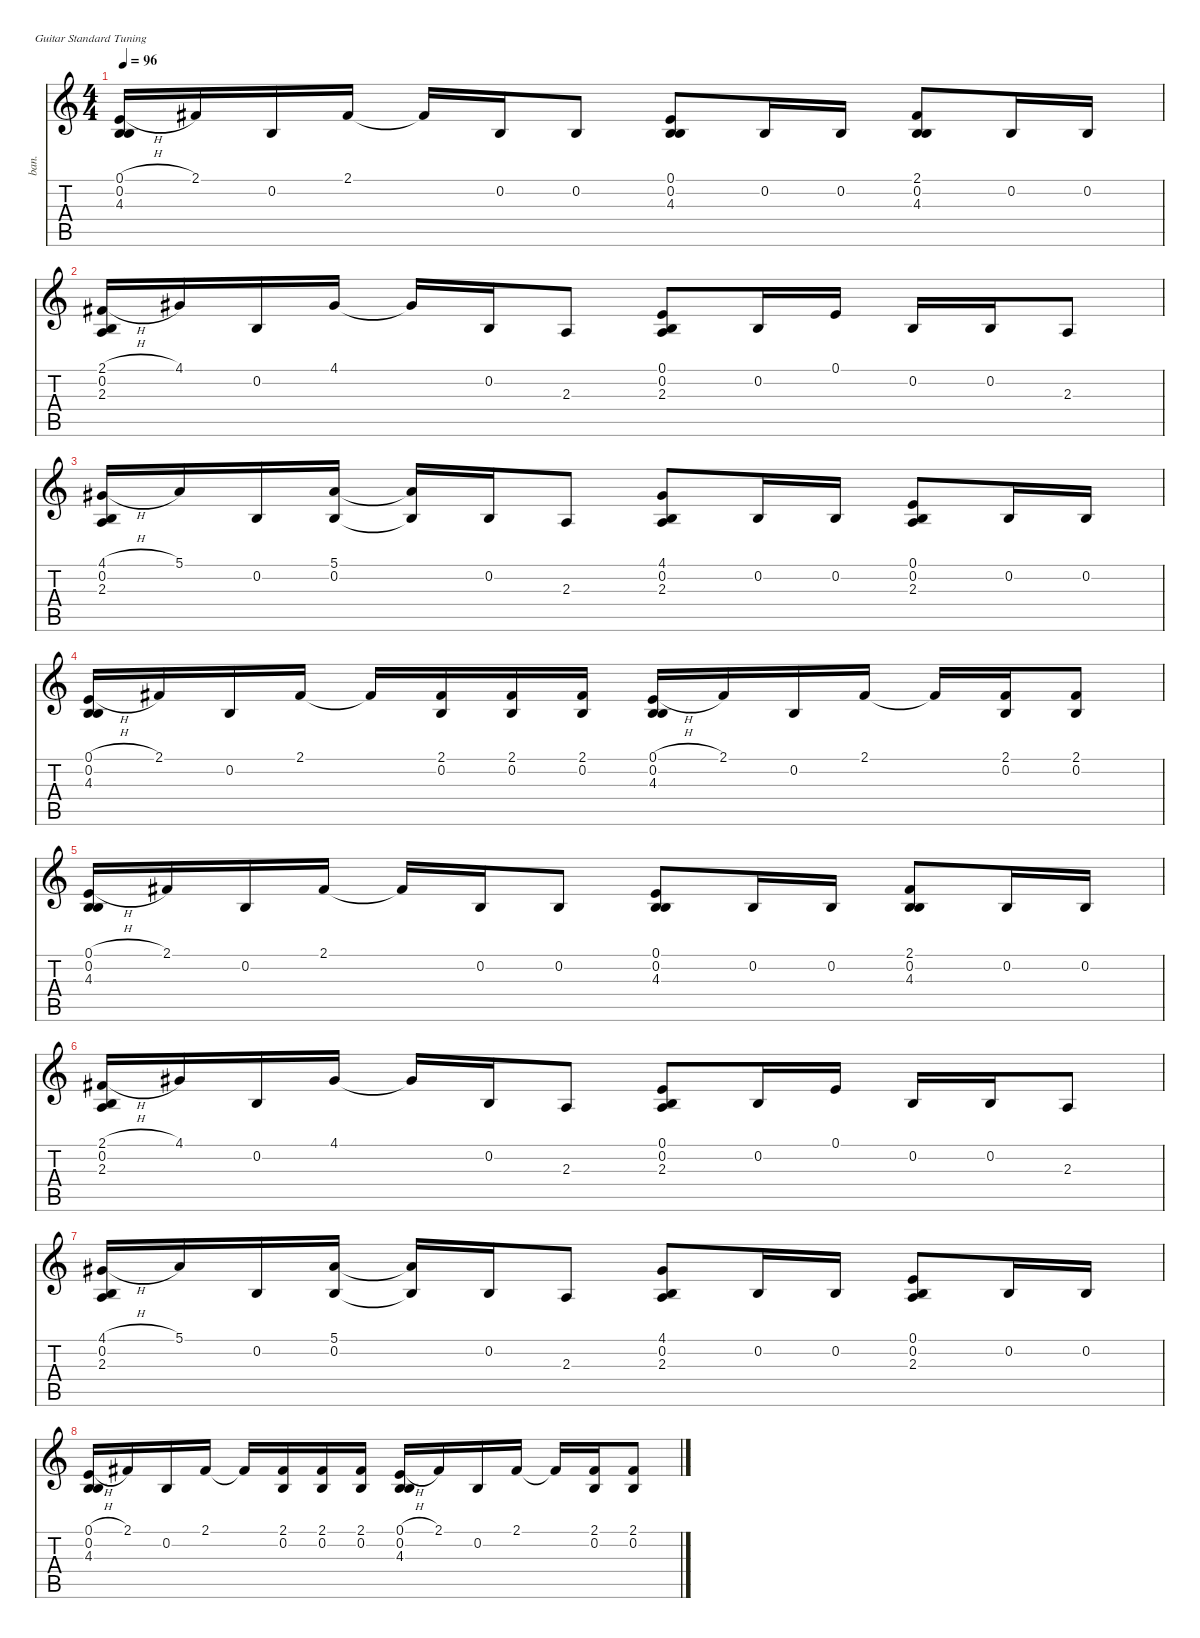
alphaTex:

\defaultSystemsLayout 4
\hideDynamics
\bracketExtendMode nobrackets
\otherSystemsTrackNameOrientation horizontal
\track ("Guitar 3" "ban.") {instrument banjo}
\staff {score tabs}
\tuning (E4 B3 G3 D3 A2 E2)
\ts (4 4)
\tempo 96
\clef g2
\ks c
(0.1{h} 0.2 4.3).16{dy f beam Up} 2.1{acc #}.16{beam Up} 0.2.16{beam Up} 2.1{acc #}.16{beam Up} 2.1{t acc #}.16{beam Up} 0.2.16{beam Up} 0.2.8{beam Up} (0.1 0.2 4.3).8{beam Up} 0.2.16{beam Up} 0.2.16{beam Up} (2.1{acc #} 0.2 4.3).8{beam Up} 0.2.16{beam Up} 0.2.16{beam Up} |
(2.1{h acc #} 0.2 2.3).16{beam Up} 4.1{acc #}.16{beam Up} 0.2.16{beam Up} 4.1{acc #}.16{beam Up} 4.1{t acc #}.16{beam Up} 0.2.16{beam Up} 2.3.8{beam Up} (0.1 0.2 2.3).8{beam Up} 0.2.16{beam Up} 0.1.16{beam Up} 0.2.16{beam Up} 0.2.16{beam Up} 2.3.8{beam Up} |
(4.1{h acc #} 0.2 2.3).16{beam Up} 5.1.16{beam Up} 0.2.16{beam Up} (5.1 0.2).16{beam Up} (5.1{t} 0.2{t}).16{beam Up} 0.2.16{beam Up} 2.3.8{beam Up} (4.1{acc #} 0.2 2.3).8{beam Up} 0.2.16{beam Up} 0.2.16{beam Up} (0.1 0.2 2.3).8{beam Up} 0.2.16{beam Up} 0.2.16{beam Up} |
(0.1{h} 0.2 4.3).16{beam Up} 2.1{acc #}.16{beam Up} 0.2.16{beam Up} 2.1{acc #}.16{beam Up} 2.1{t acc #}.16{beam Up} (2.1{acc #} 0.2).16{beam Up} (2.1{acc #} 0.2).16{beam Up} (2.1{acc #} 0.2).16{beam Up} (0.1{h} 0.2 4.3).16{beam Up} 2.1{acc #}.16{beam Up} 0.2.16{beam Up} 2.1{acc #}.16{beam Up} 2.1{t acc #}.16{beam Up} (2.1{acc #} 0.2).16{beam Up} (2.1{acc #} 0.2).8{beam Up} |
(0.1{h} 0.2 4.3).16{beam Up} 2.1{acc #}.16{beam Up} 0.2.16{beam Up} 2.1{acc #}.16{beam Up} 2.1{t acc #}.16{beam Up} 0.2.16{beam Up} 0.2.8{beam Up} (0.1 0.2 4.3).8{beam Up} 0.2.16{beam Up} 0.2.16{beam Up} (2.1{acc #} 0.2 4.3).8{beam Up} 0.2.16{beam Up} 0.2.16{beam Up} |
(2.1{h acc #} 0.2 2.3).16{beam Up} 4.1{acc #}.16{beam Up} 0.2.16{beam Up} 4.1{acc #}.16{beam Up} 4.1{t acc #}.16{beam Up} 0.2.16{beam Up} 2.3.8{beam Up} (0.1 0.2 2.3).8{beam Up} 0.2.16{beam Up} 0.1.16{beam Up} 0.2.16{beam Up} 0.2.16{beam Up} 2.3.8{beam Up} |
(4.1{h acc #} 0.2 2.3).16{beam Up} 5.1.16{beam Up} 0.2.16{beam Up} (5.1 0.2).16{beam Up} (5.1{t} 0.2{t}).16{beam Up} 0.2.16{beam Up} 2.3.8{beam Up} (4.1{acc #} 0.2 2.3).8{beam Up} 0.2.16{beam Up} 0.2.16{beam Up} (0.1 0.2 2.3).8{beam Up} 0.2.16{beam Up} 0.2.16{beam Up} |
(0.1{h} 0.2 4.3).16{beam Up} 2.1{acc #}.16{beam Up} 0.2.16{beam Up} 2.1{acc #}.16{beam Up} 2.1{t acc #}.16{beam Up} (2.1{acc #} 0.2).16{beam Up} (2.1{acc #} 0.2).16{beam Up} (2.1{acc #} 0.2).16{beam Up} (0.1{h} 0.2 4.3).16{beam Up} 2.1{acc #}.16{beam Up} 0.2.16{beam Up} 2.1{acc #}.16{beam Up} 2.1{t acc #}.16{beam Up} (2.1{acc #} 0.2).16{beam Up} (2.1{acc #} 0.2).8{beam Up}
